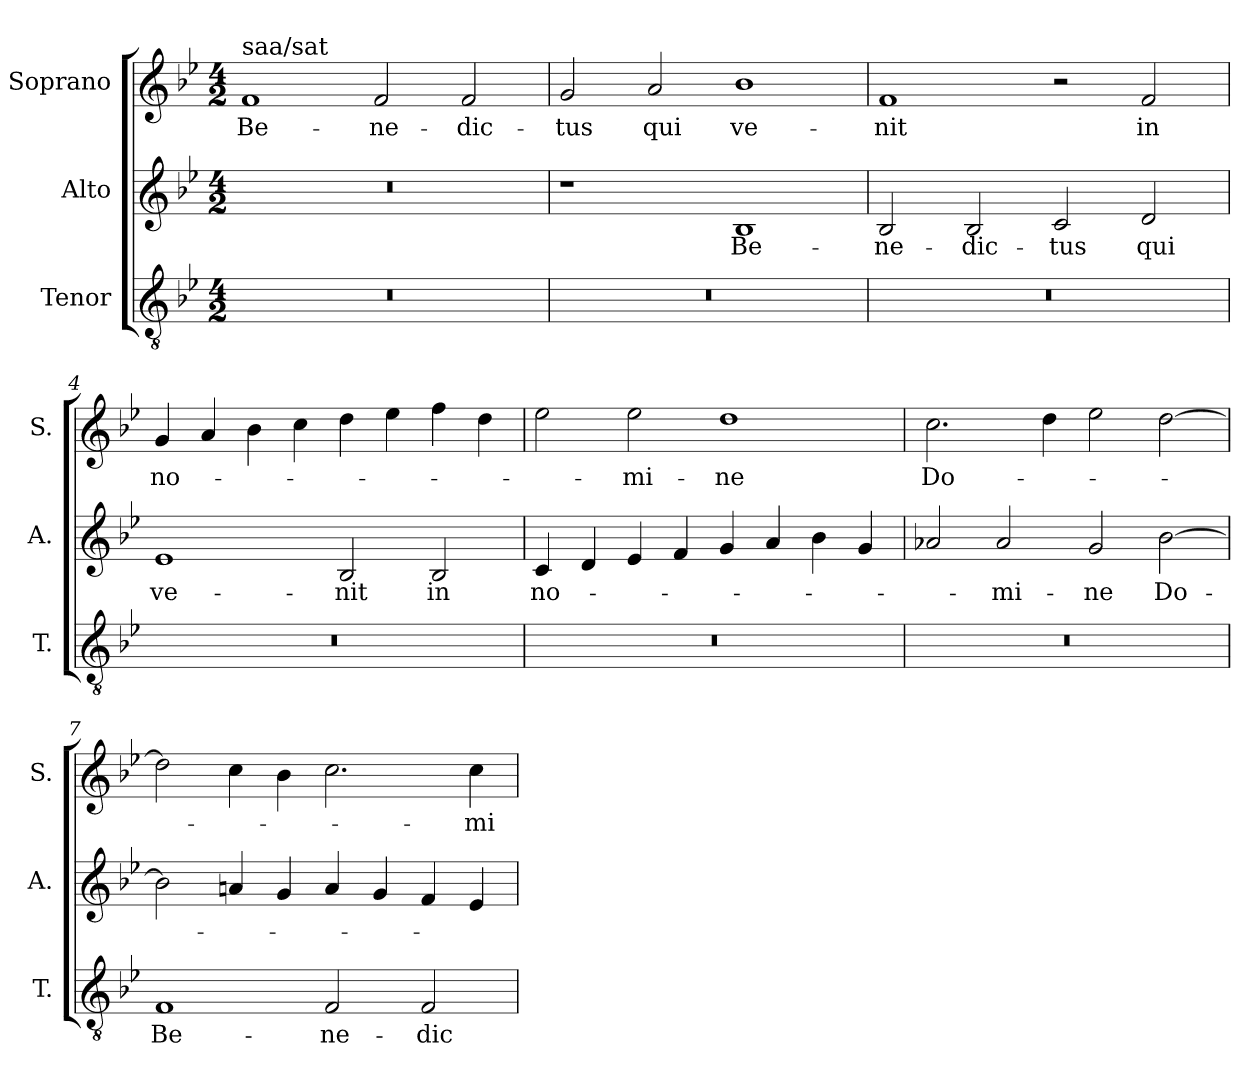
**kern	**text	**kern	**text	**kern	**text
*part3	*part3	*part2	*part2	*part1	*part1
*staff3	*staff3	*staff2	*staff2	*staff1	*staff1
*I"Tenor	*	*I"Alto	*	*I"Soprano	*
*I'T.	*	*I'A.	*	*I'S.	*
!!LO:PB:g=z
*clefGv2	*	*clefG2	*	*clefG2	*
*ITrd7c12	*	*	*	*	*
*k[b-e-]	*	*k[b-e-]	*	*k[b-e-]	*
*B-:	*	*B-:	*	*B-:	*
*M4/2	*	*M4/2	*	*M4/2	*
*MM184	*	*MM184	*	*MM184	*
=1	=1	=1	=1	=1	=1
!LO:N:vis=1	!	!LO:N:vis=1	!	!	!
!	!	!	!	!LO:TX:a:t=saa/sat	!
!	!	!	!	!	!LO:LY:b:color=#000000
0r	.	0r	.	1fi	Be-
!	!	!	!	!	!LO:LY:b:color=#000000
.	.	.	.	2fi/	-ne-
!	!	!	!	!	!LO:LY:b:color=#000000
.	.	.	.	2fi/	-dic-
=2	=2	=2	=2	=2	=2
!LO:N:vis=1	!	!	!	!	!
!	!	!	!	!	!LO:LY:b:color=#000000
0r	.	1r	.	2gi/	-tus
!	!	!	!	!	!LO:LY:b:color=#000000
.	.	.	.	2ai/	qui
!	!	!	!LO:LY:b:color=#000000	!	!
!	!	!	!	!	!LO:LY:b:color=#000000
.	.	1B-i	Be-	1b-i	ve-
=3	=3	=3	=3	=3	=3
!LO:N:vis=1	!	!	!	!	!
!	!	!	!LO:LY:b:color=#000000	!	!
!	!	!	!	!	!LO:LY:b:color=#000000
0r	.	2B-i/	-ne-	1fi	-nit
!	!	!	!LO:LY:b:color=#000000	!	!
.	.	2B-i/	-dic-	.	.
!	!	!	!LO:LY:b:color=#000000	!	!
.	.	2ci/	-tus	2r	.
!	!	!	!LO:LY:b:color=#000000	!	!
!	!	!	!	!	!LO:LY:b:color=#000000
.	.	2di/	qui	2fi/	in
=4	=4	=4	=4	=4	=4
!LO:N:vis=1	!	!	!	!	!
!	!	!	!LO:LY:b:color=#000000	!	!
!	!	!	!	!	!LO:LY:b:color=#000000
0r	.	1e-i	ve-	4gi/	no-
.	.	.	.	4ai/	.
.	.	.	.	4b-i\	.
.	.	.	.	4cci\	.
!	!	!	!LO:LY:b:color=#000000	!	!
.	.	2B-i/	-nit	4ddi\	.
.	.	.	.	4ee-i\	.
!	!	!	!LO:LY:b:color=#000000	!	!
.	.	2B-i/	in	4ffi\	.
.	.	.	.	4ddi\	.
=5	=5	=5	=5	=5	=5
!LO:N:vis=1	!	!	!	!	!
!	!	!	!LO:LY:b:color=#000000	!	!
0r	.	4ci/	no-	2ee-i\	.
.	.	4di/	.	.	.
!	!	!	!	!	!LO:LY:b:color=#000000
.	.	4e-i/	.	2ee-i\	-mi-
.	.	4fi/	.	.	.
!	!	!	!	!	!LO:LY:b:color=#000000
.	.	4gi/	.	1ddi	-ne
.	.	4ai/	.	.	.
.	.	4b-i\	.	.	.
.	.	4gi/	.	.	.
=6	=6	=6	=6	=6	=6
!LO:N:vis=1	!	!	!	!	!
!	!	!	!	!	!LO:LY:b:color=#000000
0r	.	2a-Xi/	.	2.cci\	Do-
!	!	!	!LO:LY:b:color=#000000	!	!
.	.	2a-i/	-mi-	.	.
.	.	.	.	4ddi\	.
!	!	!	!LO:LY:b:color=#000000	!	!
.	.	2gi/	-ne	2ee-i\	.
!	!	!	!LO:LY:b:color=#000000	!	!
.	.	[2b-i\	Do-	[2ddi\	.
=7	=7	=7	=7	=7	=7
!	!LO:LY:b:color=#000000	!	!	!	!
1FFi	Be-	2b-i\]	.	2ddi\]	.
.	.	4ani/	.	4cci\	.
.	.	4gi/	.	4b-i\	.
!	!LO:LY:b:color=#000000	!	!	!	!
2FFi/	-ne-	4ai/	.	2.cci\	.
.	.	4gi/	.	.	.
!	!LO:LY:b:color=#000000	!	!	!	!
2FFi/	-dic-	4fi/	.	.	.
!	!	!	!	!	!LO:LY:b:color=#000000
.	.	4e-i/	.	4cci\	-mi-
=	=	=	=	=	=
*-	*-	*-	*-	*-	*-
